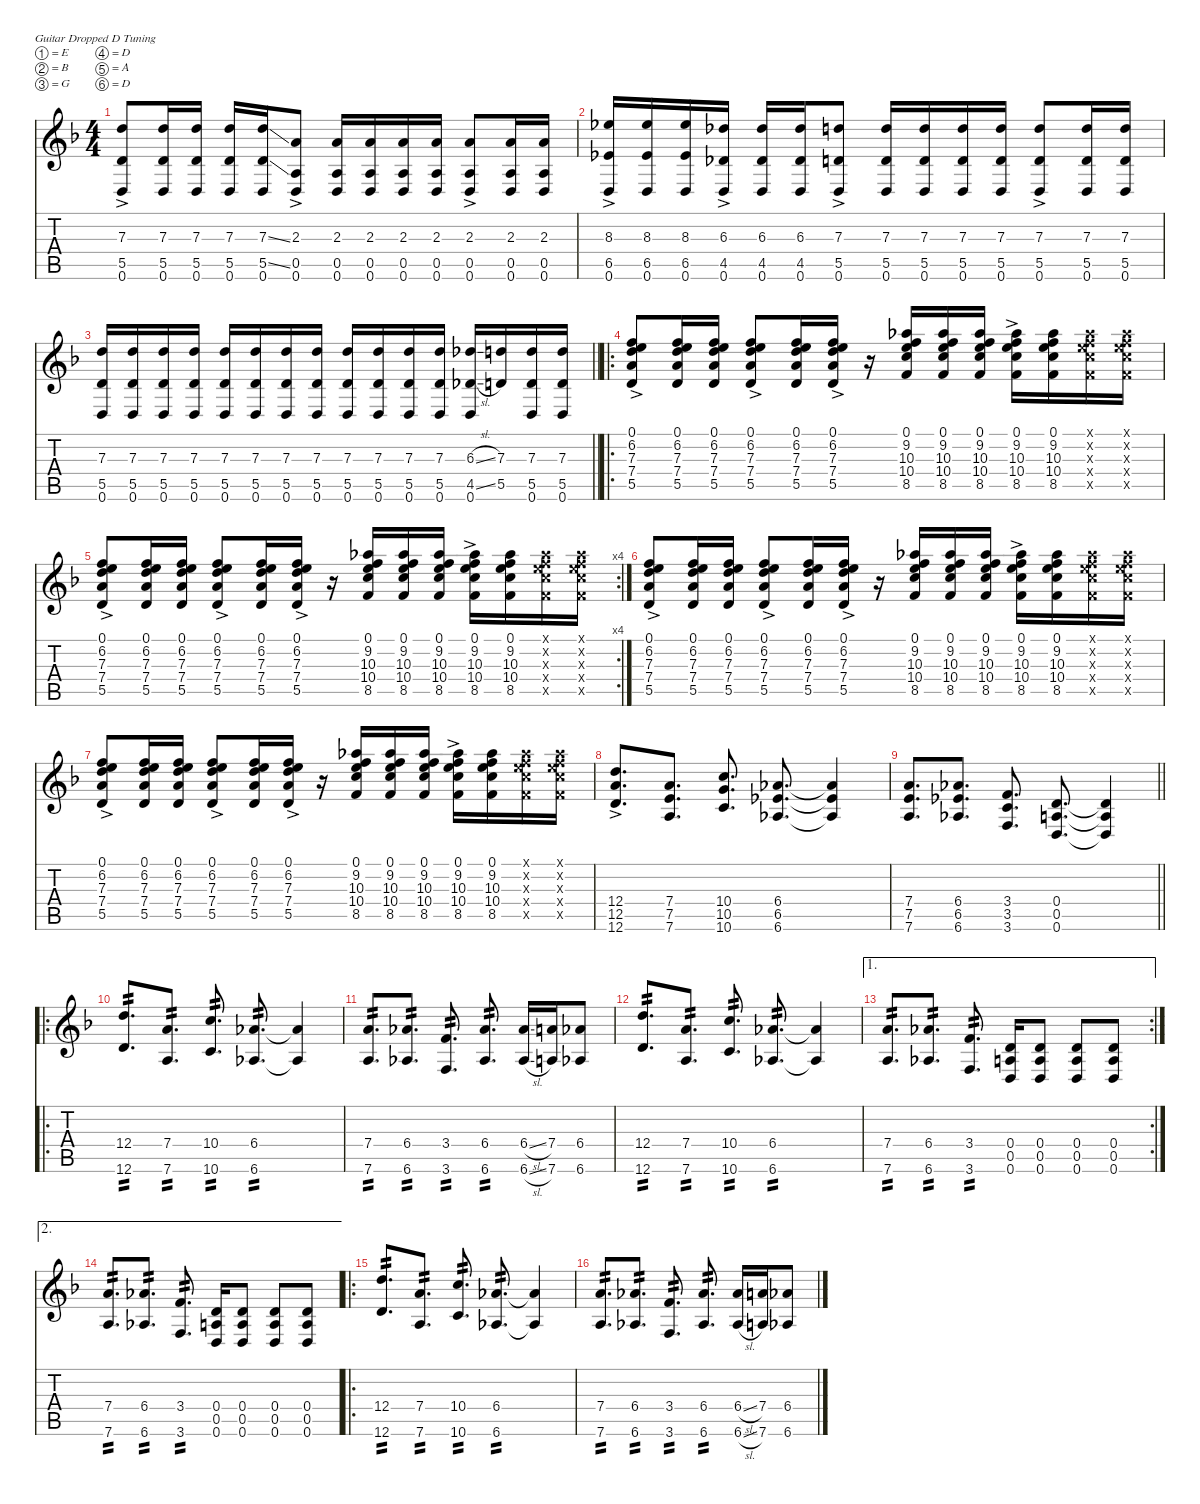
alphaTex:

\defaultSystemsLayout 4
\hideDynamics
\bracketExtendMode nobrackets
\singleTrackTrackNamePolicy hidden
\multiTrackTrackNamePolicy hidden
\otherSystemsTrackNameOrientation horizontal
\track ("Guitar 1" "Guitar 1") {defaultSystemsLayout 4 mute instrument distortionguitar}
\staff {score tabs}
\tuning (E4 B3 G3 D3 A2 D2)
\ts (4 4)
\tempo (85 hide)
\clef g2
\ks dminor
(7.3{ac acc forcenatural} 5.5{ac acc forcenatural} 0.6{ac acc forcenatural}).8{dy f beam Up} (7.3{acc forcenatural} 5.5{acc forcenatural} 0.6{acc forcenatural}).16{beam Up} (7.3{acc forcenatural} 5.5{acc forcenatural} 0.6{acc forcenatural}).16{beam Up} (7.3{acc forcenatural} 5.5{acc forcenatural} 0.6{acc forcenatural}).16{beam Up} (7.3{ss acc forcenatural} 5.5{ss acc forcenatural} 0.6{acc forcenatural}).16{beam Up} (2.3{ac acc forcenatural} 0.5{ac acc forcenatural} 0.6{ac acc forcenatural}).8{beam Up} (2.3{acc forcenatural} 0.5{acc forcenatural} 0.6{acc forcenatural}).16{beam Up} (2.3{acc forcenatural} 0.5{acc forcenatural} 0.6{acc forcenatural}).16{beam Up} (2.3{acc forcenatural} 0.5{acc forcenatural} 0.6{acc forcenatural}).16{beam Up} (2.3{acc forcenatural} 0.5{acc forcenatural} 0.6{acc forcenatural}).16{beam Up} (2.3{ac acc forcenatural} 0.5{ac acc forcenatural} 0.6{ac acc forcenatural}).8{beam Up} (2.3{acc forcenatural} 0.5{acc forcenatural} 0.6{acc forcenatural}).16{beam Up} (2.3{acc forcenatural} 0.5{acc forcenatural} 0.6{acc forcenatural}).16{beam Up} |
\tempo (84 0.00625 hide)
(8.3{ac acc b} 6.5{ac acc b} 0.6{ac acc forcenatural}).16{beam Up} (8.3{acc b} 6.5{acc b} 0.6{acc forcenatural}).16{beam Up} (8.3{acc b} 6.5{acc b} 0.6{acc forcenatural}).16{beam Up} (6.3{ac acc b} 4.5{ac acc b} 0.6{ac acc forcenatural}).16{beam Up} (6.3{acc b} 4.5{acc b} 0.6{acc forcenatural}).16{beam Up} (6.3{acc b} 4.5{acc b} 0.6{acc forcenatural}).16{beam Up} (7.3{ac acc forcenatural} 5.5{ac acc forcenatural} 0.6{ac acc forcenatural}).8{beam Up} (7.3{acc forcenatural} 5.5{acc forcenatural} 0.6{acc forcenatural}).16{beam Up} (7.3{acc forcenatural} 5.5{acc forcenatural} 0.6{acc forcenatural}).16{beam Up} (7.3{acc forcenatural} 5.5{acc forcenatural} 0.6{acc forcenatural}).16{beam Up} (7.3{acc forcenatural} 5.5{acc forcenatural} 0.6{acc forcenatural}).16{beam Up} (7.3{ac acc forcenatural} 5.5{ac acc forcenatural} 0.6{ac acc forcenatural}).8{beam Up} (7.3{acc forcenatural} 5.5{acc forcenatural} 0.6{acc forcenatural}).16{beam Up} (7.3{acc forcenatural} 5.5{acc forcenatural} 0.6{acc forcenatural}).16{beam Up} |
\tempo (85 hide)
\barLineRight lightlight
(7.3{acc forcenatural} 5.5{acc forcenatural} 0.6{acc forcenatural}).16{dy mf beam Up} (7.3{acc forcenatural} 5.5{acc forcenatural} 0.6{acc forcenatural}).16{beam Up} (7.3{acc forcenatural} 5.5{acc forcenatural} 0.6{acc forcenatural}).16{beam Up} (7.3{acc forcenatural} 5.5{acc forcenatural} 0.6{acc forcenatural}).16{beam Up} (7.3{acc forcenatural} 5.5{acc forcenatural} 0.6{acc forcenatural}).16{beam Up} (7.3{acc forcenatural} 5.5{acc forcenatural} 0.6{acc forcenatural}).16{beam Up} (7.3{acc forcenatural} 5.5{acc forcenatural} 0.6{acc forcenatural}).16{beam Up} (7.3{acc forcenatural} 5.5{acc forcenatural} 0.6{acc forcenatural}).16{beam Up} (7.3{acc forcenatural} 5.5{acc forcenatural} 0.6{acc forcenatural}).16{beam Up} (7.3{acc forcenatural} 5.5{acc forcenatural} 0.6{acc forcenatural}).16{beam Up} (7.3{acc forcenatural} 5.5{acc forcenatural} 0.6{acc forcenatural}).16{beam Up} (7.3{acc forcenatural} 5.5{acc forcenatural} 0.6{acc forcenatural}).16{beam Up} (6.3{sl acc b} 4.5{sl acc b} 0.6{acc forcenatural}).16{beam Up} (7.3{acc forcenatural} 5.5{acc forcenatural}).16{beam Up} (7.3{acc forcenatural} 5.5{acc forcenatural} 0.6{acc forcenatural}).16{beam Up} (7.3{acc forcenatural} 5.5{acc forcenatural} 0.6{acc forcenatural}).16{beam Up} |
\ro
\tempo (84 hide)
(0.1{ac acc forcenatural} 6.2{ac acc forcenatural} 7.3{ac acc forcenatural} 7.4{ac acc forcenatural} 5.5{ac acc forcenatural}).8{dy p instrument acousticguitarsteel beam Up} (0.1{acc forcenatural} 6.2{acc forcenatural} 7.3{acc forcenatural} 7.4{acc forcenatural} 5.5{acc forcenatural}).16{beam Up} (0.1{acc forcenatural} 6.2{acc forcenatural} 7.3{acc forcenatural} 7.4{acc forcenatural} 5.5{acc forcenatural}).16{beam Up} (0.1{ac acc forcenatural} 6.2{ac acc forcenatural} 7.3{ac acc forcenatural} 7.4{ac acc forcenatural} 5.5{ac acc forcenatural}).8{beam Up} (0.1{acc forcenatural} 6.2{acc forcenatural} 7.3{acc forcenatural} 7.4{acc forcenatural} 5.5{acc forcenatural}).16{beam Up} (0.1{ac acc forcenatural} 6.2{ac acc forcenatural} 7.3{ac acc forcenatural} 7.4{ac acc forcenatural} 5.5{ac acc forcenatural}).16{beam Up} r.16{beam Up} (0.1{acc forcenatural} 9.2{acc b} 10.3{acc forcenatural} 10.4{acc forcenatural} 8.5{acc forcenatural}).16{beam Down} (0.1{acc forcenatural} 9.2{acc b} 10.3{acc forcenatural} 10.4{acc forcenatural} 8.5{acc forcenatural}).16{beam Down} (0.1{acc forcenatural} 9.2{acc b} 10.3{acc forcenatural} 10.4{acc forcenatural} 8.5{acc forcenatural}).16{beam Down} (0.1{ac acc forcenatural} 9.2{ac acc b} 10.3{ac acc forcenatural} 10.4{ac acc forcenatural} 8.5{ac acc forcenatural}).16{beam Down} (0.1{acc forcenatural} 9.2{acc b} 10.3{acc forcenatural} 10.4{acc forcenatural} 8.5{acc forcenatural}).16{beam Down} (0.1{x acc forcenatural} 9.2{x acc b} 10.3{x acc forcenatural} 10.4{x acc forcenatural} 8.5{x acc forcenatural}).16{beam Down} (0.1{x acc forcenatural} 9.2{x acc b} 10.3{x acc forcenatural} 10.4{x acc forcenatural} 8.5{x acc forcenatural}).16{beam Down} |
\rc 4
\tempo (85 0.0125 hide)
(0.1{ac acc forcenatural} 6.2{ac acc forcenatural} 7.3{ac acc forcenatural} 7.4{ac acc forcenatural} 5.5{ac acc forcenatural}).8{beam Up} (0.1{acc forcenatural} 6.2{acc forcenatural} 7.3{acc forcenatural} 7.4{acc forcenatural} 5.5{acc forcenatural}).16{beam Up} (0.1{acc forcenatural} 6.2{acc forcenatural} 7.3{acc forcenatural} 7.4{acc forcenatural} 5.5{acc forcenatural}).16{beam Up} (0.1{ac acc forcenatural} 6.2{ac acc forcenatural} 7.3{ac acc forcenatural} 7.4{ac acc forcenatural} 5.5{ac acc forcenatural}).8{beam Up} (0.1{acc forcenatural} 6.2{acc forcenatural} 7.3{acc forcenatural} 7.4{acc forcenatural} 5.5{acc forcenatural}).16{beam Up} (0.1{ac acc forcenatural} 6.2{ac acc forcenatural} 7.3{ac acc forcenatural} 7.4{ac acc forcenatural} 5.5{ac acc forcenatural}).16{beam Up} r.16{beam Up} (0.1{acc forcenatural} 9.2{acc b} 10.3{acc forcenatural} 10.4{acc forcenatural} 8.5{acc forcenatural}).16{beam Down} (0.1{acc forcenatural} 9.2{acc b} 10.3{acc forcenatural} 10.4{acc forcenatural} 8.5{acc forcenatural}).16{beam Down} (0.1{acc forcenatural} 9.2{acc b} 10.3{acc forcenatural} 10.4{acc forcenatural} 8.5{acc forcenatural}).16{beam Down} (0.1{ac acc forcenatural} 9.2{ac acc b} 10.3{ac acc forcenatural} 10.4{ac acc forcenatural} 8.5{ac acc forcenatural}).16{beam Down} (0.1{acc forcenatural} 9.2{acc b} 10.3{acc forcenatural} 10.4{acc forcenatural} 8.5{acc forcenatural}).16{beam Down} (0.1{x acc forcenatural} 9.2{x acc b} 10.3{x acc forcenatural} 10.4{x acc forcenatural} 8.5{x acc forcenatural}).16{beam Down} (0.1{x acc forcenatural} 9.2{x acc b} 10.3{x acc forcenatural} 10.4{x acc forcenatural} 8.5{x acc forcenatural}).16{beam Down} |
\tempo (84 0.00625 hide)
(0.1{ac acc forcenatural} 6.2{ac acc forcenatural} 7.3{ac acc forcenatural} 7.4{ac acc forcenatural} 5.5{ac acc forcenatural}).8{dy mf beam Up} (0.1{acc forcenatural} 6.2{acc forcenatural} 7.3{acc forcenatural} 7.4{acc forcenatural} 5.5{acc forcenatural}).16{dy f beam Up} (0.1{acc forcenatural} 6.2{acc forcenatural} 7.3{acc forcenatural} 7.4{acc forcenatural} 5.5{acc forcenatural}).16{beam Up} (0.1{ac acc forcenatural} 6.2{ac acc forcenatural} 7.3{ac acc forcenatural} 7.4{ac acc forcenatural} 5.5{ac acc forcenatural}).8{dy mf beam Up} (0.1{acc forcenatural} 6.2{acc forcenatural} 7.3{acc forcenatural} 7.4{acc forcenatural} 5.5{acc forcenatural}).16{dy f beam Up} (0.1{ac acc forcenatural} 6.2{ac acc forcenatural} 7.3{ac acc forcenatural} 7.4{ac acc forcenatural} 5.5{ac acc forcenatural}).16{dy mf beam Up} r.16{beam Up} (0.1{acc forcenatural} 9.2{acc b} 10.3{acc forcenatural} 10.4{acc forcenatural} 8.5{acc forcenatural}).16{dy f beam Down} (0.1{acc forcenatural} 9.2{acc b} 10.3{acc forcenatural} 10.4{acc forcenatural} 8.5{acc forcenatural}).16{beam Down} (0.1{acc forcenatural} 9.2{acc b} 10.3{acc forcenatural} 10.4{acc forcenatural} 8.5{acc forcenatural}).16{beam Down} (0.1{ac acc forcenatural} 9.2{ac acc b} 10.3{ac acc forcenatural} 10.4{ac acc forcenatural} 8.5{ac acc forcenatural}).16{dy mf beam Down} (0.1{acc forcenatural} 9.2{acc b} 10.3{acc forcenatural} 10.4{acc forcenatural} 8.5{acc forcenatural}).16{dy f beam Down} (0.1{x acc forcenatural} 9.2{x acc b} 10.3{x acc forcenatural} 10.4{x acc forcenatural} 8.5{x acc forcenatural}).16{beam Down} (0.1{x acc forcenatural} 9.2{x acc b} 10.3{x acc forcenatural} 10.4{x acc forcenatural} 8.5{x acc forcenatural}).16{beam Down} |
\tempo (85 0.00625 hide)
(0.1{ac acc forcenatural} 6.2{ac acc forcenatural} 7.3{ac acc forcenatural} 7.4{ac acc forcenatural} 5.5{ac acc forcenatural}).8{dy mf beam Up} (0.1{acc forcenatural} 6.2{acc forcenatural} 7.3{acc forcenatural} 7.4{acc forcenatural} 5.5{acc forcenatural}).16{dy f beam Up} (0.1{acc forcenatural} 6.2{acc forcenatural} 7.3{acc forcenatural} 7.4{acc forcenatural} 5.5{acc forcenatural}).16{beam Up} (0.1{ac acc forcenatural} 6.2{ac acc forcenatural} 7.3{ac acc forcenatural} 7.4{ac acc forcenatural} 5.5{ac acc forcenatural}).8{dy mf beam Up} (0.1{acc forcenatural} 6.2{acc forcenatural} 7.3{acc forcenatural} 7.4{acc forcenatural} 5.5{acc forcenatural}).16{dy f beam Up} (0.1{ac acc forcenatural} 6.2{ac acc forcenatural} 7.3{ac acc forcenatural} 7.4{ac acc forcenatural} 5.5{ac acc forcenatural}).16{dy mf beam Up} r.16{beam Up} (0.1{acc forcenatural} 9.2{acc b} 10.3{acc forcenatural} 10.4{acc forcenatural} 8.5{acc forcenatural}).16{dy f beam Down} (0.1{acc forcenatural} 9.2{acc b} 10.3{acc forcenatural} 10.4{acc forcenatural} 8.5{acc forcenatural}).16{beam Down} (0.1{acc forcenatural} 9.2{acc b} 10.3{acc forcenatural} 10.4{acc forcenatural} 8.5{acc forcenatural}).16{beam Down} (0.1{ac acc forcenatural} 9.2{ac acc b} 10.3{ac acc forcenatural} 10.4{ac acc forcenatural} 8.5{ac acc forcenatural}).16{dy mf beam Down} (0.1{acc forcenatural} 9.2{acc b} 10.3{acc forcenatural} 10.4{acc forcenatural} 8.5{acc forcenatural}).16{dy f beam Down} (0.1{x acc forcenatural} 9.2{x acc b} 10.3{x acc forcenatural} 10.4{x acc forcenatural} 8.5{x acc forcenatural}).16{beam Down} (0.1{x acc forcenatural} 9.2{x acc b} 10.3{x acc forcenatural} 10.4{x acc forcenatural} 8.5{x acc forcenatural}).16{beam Down} |
\tempo (84 0.0125 hide)
(12.4{ac acc forcenatural} 12.5{ac acc forcenatural} 12.6{ac acc forcenatural}).8{d dy mf instrument distortionguitar beam Up} (7.4{acc forcenatural} 7.5{acc forcenatural} 7.6{acc forcenatural}).8{d beam Up} (10.4{acc forcenatural} 10.5{acc forcenatural} 10.6{acc forcenatural}).8{d beam Up} (6.4{acc b} 6.5{acc b} 6.6{acc b}).8{d beam Up} (6.4{t acc b} 6.5{t acc b} 6.6{t acc b}).4{beam Up} |
\tempo (85 0.00625 hide)
\barLineRight lightlight
(7.4{acc forcenatural} 7.5{acc forcenatural} 7.6{acc forcenatural}).8{d beam Up} (6.4{acc b} 6.5{acc b} 6.6{acc b}).8{d beam Up} (3.4{acc forcenatural} 3.5{acc forcenatural} 3.6{acc forcenatural}).8{d beam Up} (0.4{acc forcenatural} 0.5{acc forcenatural} 0.6{acc forcenatural}).8{d beam Up} (0.4{t acc forcenatural} 0.5{t acc forcenatural} 0.6{t acc forcenatural}).4{beam Up} |
\ro
\tempo (84 0.00625 hide)
(12.4{acc forcenatural} 12.6{acc forcenatural}).8{d tp 2 beam Up} (7.4{acc forcenatural} 7.6{acc forcenatural}).8{d tp 2 beam Up} (10.4{acc forcenatural} 10.6{acc forcenatural}).8{d tp 2 beam Up} (6.4{acc b} 6.6{acc b}).8{d tp 2 beam Up} (6.4{t acc b} 6.6{t acc b}).4{beam Up} |
\tempo (85 0.00625 hide)
(7.4{acc forcenatural} 7.6{acc forcenatural}).8{d tp 2 beam Up} (6.4{acc b} 6.6{acc b}).8{d tp 2 beam Up} (3.4{acc forcenatural} 3.6{acc forcenatural}).8{d tp 2 beam Up} (6.4{acc b} 6.6{acc b}).8{d tp 2 beam Up} (6.4{sl acc b} 6.6{sl acc b}).16{beam Up} (7.4{acc forcenatural} 7.6{acc forcenatural}).16{beam Up} (6.4{acc b} 6.6{acc b}).8{beam Up} |
\tempo (84 hide)
(12.4{acc forcenatural} 12.6{acc forcenatural}).8{d tp 2 beam Up} (7.4{acc forcenatural} 7.6{acc forcenatural}).8{d tp 2 beam Up} (10.4{acc forcenatural} 10.6{acc forcenatural}).8{d tp 2 beam Up} (6.4{acc b} 6.6{acc b}).8{d tp 2 beam Up} (6.4{t acc b} 6.6{t acc b}).4{beam Up} |
\ae 1
\rc 2
\tempo (85 hide)
(7.4{acc forcenatural} 7.6{acc forcenatural}).8{d tp 2 beam Up} (6.4{acc b} 6.6{acc b}).8{d tp 2 beam Up} (3.4{acc forcenatural} 3.6{acc forcenatural}).8{d tp 2 beam Up} (0.4{acc forcenatural} 0.5{acc forcenatural} 0.6{acc forcenatural}).16{beam Up} (0.4{acc forcenatural} 0.5{acc forcenatural} 0.6{acc forcenatural}).8{beam Up} (0.4{acc forcenatural} 0.5{acc forcenatural} 0.6{acc forcenatural}).8{beam Up} (0.4{acc forcenatural} 0.5{acc forcenatural} 0.6{acc forcenatural}).8{beam Up} |
\ae 2
\tempo (84 0.00625 hide)
(7.4{acc forcenatural} 7.6{acc forcenatural}).8{d tp 2 beam Up} (6.4{acc b} 6.6{acc b}).8{d tp 2 beam Up} (3.4{acc forcenatural} 3.6{acc forcenatural}).8{d tp 2 beam Up} (0.4{acc forcenatural} 0.5{acc forcenatural} 0.6{acc forcenatural}).16{beam Up} (0.4{acc forcenatural} 0.5{acc forcenatural} 0.6{acc forcenatural}).8{beam Up} (0.4{acc forcenatural} 0.5{acc forcenatural} 0.6{acc forcenatural}).8{beam Up} (0.4{acc forcenatural} 0.5{acc forcenatural} 0.6{acc forcenatural}).8{beam Up} |
\ro
\tempo (85 hide)
(12.4{acc forcenatural} 12.6{acc forcenatural}).8{d tp 2 beam Up} (7.4{acc forcenatural} 7.6{acc forcenatural}).8{d tp 2 beam Up} (10.4{acc forcenatural} 10.6{acc forcenatural}).8{d tp 2 beam Up} (6.4{acc b} 6.6{acc b}).8{d tp 2 beam Up} (6.4{t acc b} 6.6{t acc b}).4{beam Up} |
\tempo (84 hide)
(7.4{acc forcenatural} 7.6{acc forcenatural}).8{d tp 2 beam Up} (6.4{acc b} 6.6{acc b}).8{d tp 2 beam Up} (3.4{acc forcenatural} 3.6{acc forcenatural}).8{d tp 2 beam Up} (6.4{acc b} 6.6{acc b}).8{d tp 2 beam Up} (6.4{sl acc b} 6.6{sl acc b}).16{beam Up} (7.4{acc forcenatural} 7.6{acc forcenatural}).16{beam Up} (6.4{acc b} 6.6{acc b}).8{beam Up}
